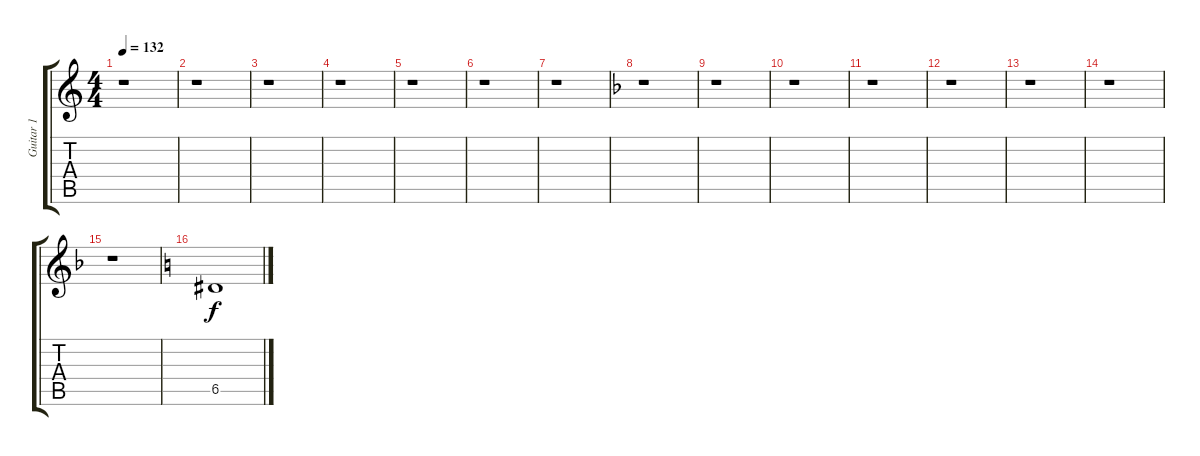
\track ("Guitar 1" "Guitar 1") {instrument overdrivenguitar}
\staff {score tabs}
\tuning (E4 B3 G3 D3 A2 E2) {hide}
\ts (4 4)
\tempo 132
\clef g2
\ks aminor
r.1{dy f} |
r.1 |
r.1 |
r.1 |
r.1 |
r.1 |
r.1 |
\ks dminor
r.1 |
r.1 |
r.1 |
r.1 |
r.1 |
r.1 |
r.1 |
r.1 |
\ks aminor
6.5.1
